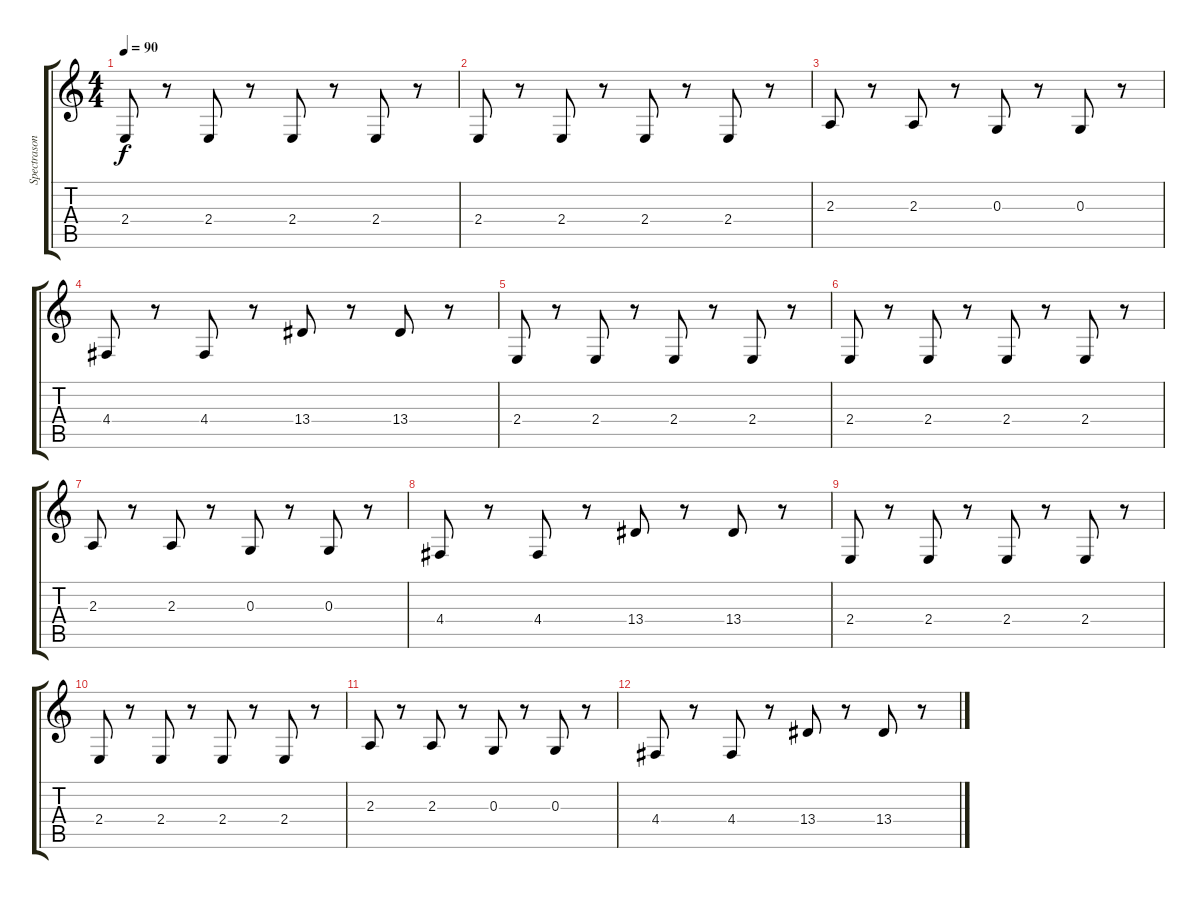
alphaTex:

\track ("Spectrasonics Omnisphere" "Spectrason") {instrument orchestrahit}
\staff {score tabs}
\tuning (E4 B3 G3 D3 A2 E2) {hide}
\ts (4 4)
\tempo 90
\clef g2
\ks c
2.4.8{dy f} r.8 2.4.8 r.8 2.4.8 r.8 2.4.8 r.8 |
2.4.8 r.8 2.4.8 r.8 2.4.8 r.8 2.4.8 r.8 |
2.3.8 r.8 2.3.8 r.8 0.3.8 r.8 0.3.8 r.8 |
4.4.8 r.8 4.4.8 r.8 13.4.8 r.8 13.4.8 r.8 |
2.4.8 r.8 2.4.8 r.8 2.4.8 r.8 2.4.8 r.8 |
2.4.8 r.8 2.4.8 r.8 2.4.8 r.8 2.4.8 r.8 |
2.3.8 r.8 2.3.8 r.8 0.3.8 r.8 0.3.8 r.8 |
4.4.8 r.8 4.4.8 r.8 13.4.8 r.8 13.4.8 r.8 |
2.4.8 r.8 2.4.8 r.8 2.4.8 r.8 2.4.8 r.8 |
2.4.8 r.8 2.4.8 r.8 2.4.8 r.8 2.4.8 r.8 |
2.3.8 r.8 2.3.8 r.8 0.3.8 r.8 0.3.8 r.8 |
4.4.8 r.8 4.4.8 r.8 13.4.8 r.8 13.4.8 r.8
